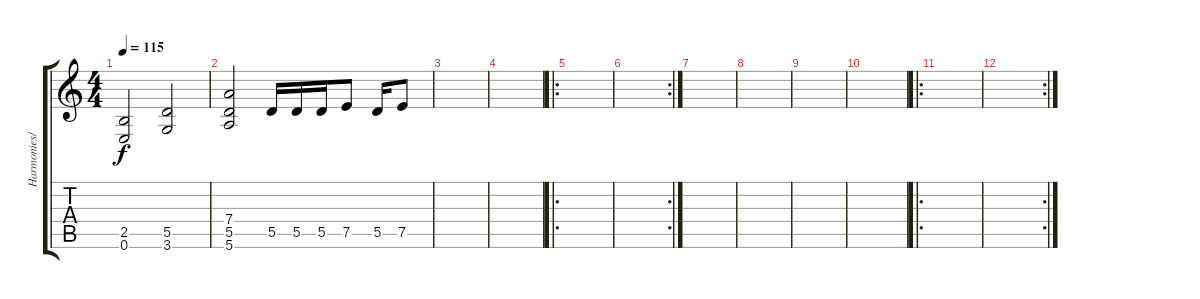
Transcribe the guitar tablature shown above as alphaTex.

\track ("Harmonies/Fills" "Harmonies/") {instrument distortionguitar}
\staff {score tabs}
\tuning (E4 B3 G3 D3 A2 E2) {hide}
\ts (4 4)
\tempo 115
\clef g2
\ks c
(2.5 0.6).2{dy f} (5.5 3.6).2 |
(7.4 5.5 5.6).2 5.5.16 5.5.16 5.5.16 7.5.8 5.5.16 7.5.8 |
|
|
\ro
|
\rc 2
|
|
|
|
|
\ro
|
\rc 2
